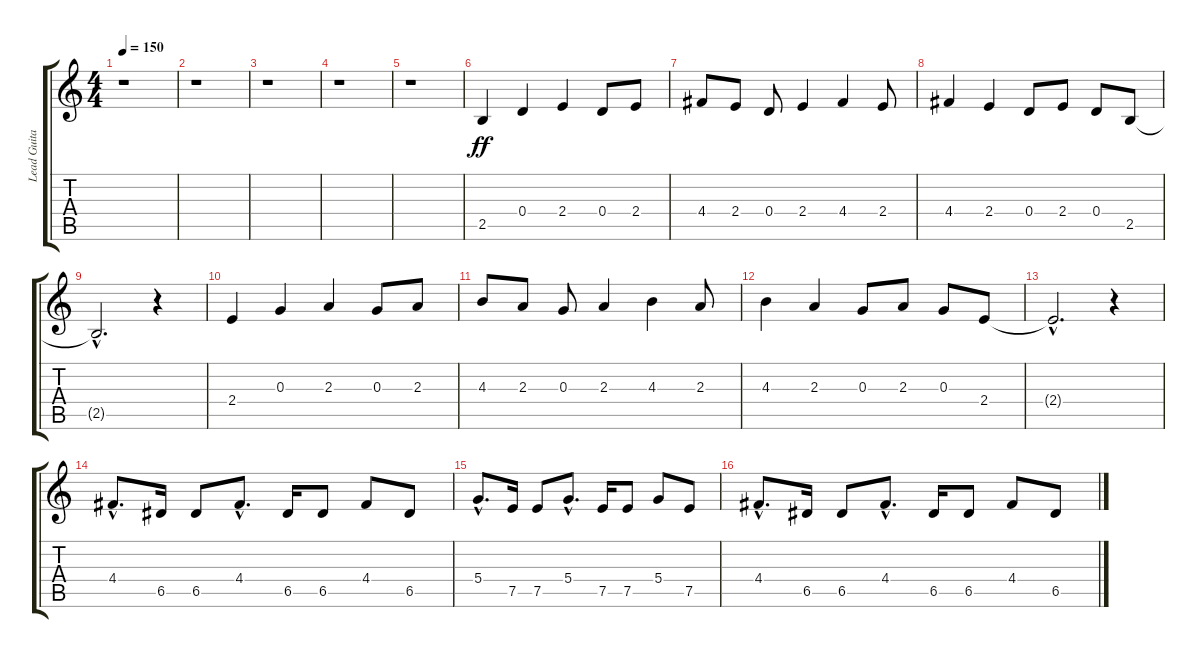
\track ("Lead Guitar" "Lead Guita") {instrument electricguitarjazz}
\staff {score tabs}
\tuning (E4 B3 G3 D3 A2 E2) {hide}
\ts (4 4)
\tempo 150
\clef g2
\ks c
r.1{dy fff} |
r.1 |
r.1 |
r.1 |
r.1 |
2.5.4{dy ff} 0.4.4 2.4.4 0.4.8 2.4.8 |
4.4.8 2.4.8 0.4.8 2.4.4 4.4.4 2.4.8 |
4.4.4 2.4.4 0.4.8 2.4.8 0.4.8 2.5.8 |
2.5{hac t}.2{d} r.4 |
2.4.4 0.3.4 2.3.4 0.3.8 2.3.8 |
4.3.8 2.3.8 0.3.8 2.3.4 4.3.4 2.3.8 |
4.3.4 2.3.4 0.3.8 2.3.8 0.3.8 2.4.8 |
2.4{hac t}.2{d} r.4 |
4.4{hac}.8{d} 6.5.16 6.5.8 4.4{hac}.8{d} 6.5.16 6.5.8 4.4.8 6.5.8 |
5.4{hac}.8{d} 7.5.16 7.5.8 5.4{hac}.8{d} 7.5.16 7.5.8 5.4.8 7.5.8 |
4.4{hac}.8{d} 6.5.16 6.5.8 4.4{hac}.8{d} 6.5.16 6.5.8 4.4.8 6.5.8
